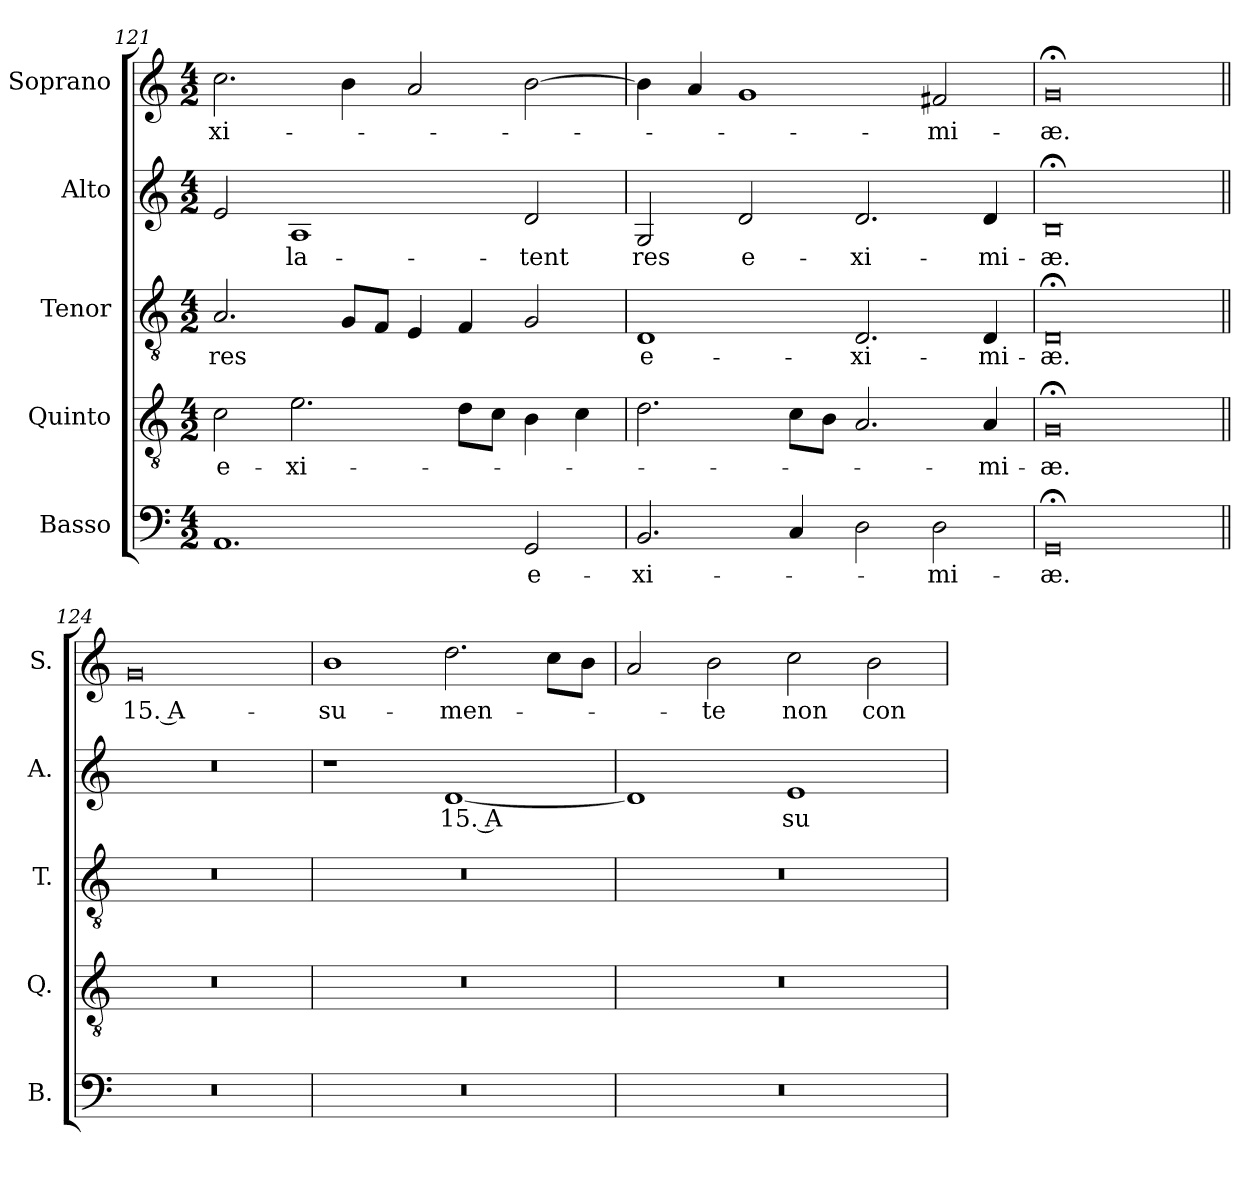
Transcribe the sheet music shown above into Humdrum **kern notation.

**kern	**text	**kern	**text	**kern	**text	**kern	**text	**kern	**text
*part5	*part5	*part4	*part4	*part3	*part3	*part2	*part2	*part1	*part1
*staff5	*staff5	*staff4	*staff4	*staff3	*staff3	*staff2	*staff2	*staff1	*staff1
*I"Basso	*	*I"Quinto	*	*I"Tenor	*	*I"Alto	*	*I"Soprano	*
*I'B.	*	*I'Q.	*	*I'T.	*	*I'A.	*	*I'S.	*
*clefF4	*	*clefGv2	*	*clefGv2	*	*clefG2	*	*clefG2	*
*	*	*ITrd7c12	*	*ITrd7c12	*	*	*	*	*
*k[]	*	*k[]	*	*k[]	*	*k[]	*	*k[]	*
*C:	*	*C:	*	*C:	*	*C:	*	*C:	*
*M4/2	*	*M4/2	*	*M4/2	*	*M4/2	*	*M4/2	*
=121	=121	=121	=121	=121	=121	=121	=121	=121	=121
!	!	!	!LO:LY:b:color=#000000	!	!	!	!	!	!
!	!	!	!	!	!LO:LY:b:color=#000000	!	!	!	!
!	!	!	!	!	!	!	!	!	!LO:LY:b:color=#000000
1.AAi	.	2Ci\	e-	2.AAi/	res	2ei/	.	2.cci\	-xi-
!	!	!	!LO:LY:b:color=#000000	!	!	!	!	!	!
!	!	!	!	!	!	!	!LO:LY:b:color=#000000	!	!
.	.	2.Ei\	-xi-	.	.	1Ai	la-	.	.
.	.	.	.	8GGi/L	.	.	.	4bi\	.
.	.	.	.	8FFi/J	.	.	.	.	.
.	.	.	.	4EEi/	.	.	.	2ai/	.
.	.	8Di\L	.	4FFi/	.	.	.	.	.
.	.	8Ci\J	.	.	.	.	.	.	.
!	!LO:LY:b:color=#000000	!	!	!	!	!	!	!	!
!	!	!	!	!	!	!	!LO:LY:b:color=#000000	!	!
2GGi/	e-	4BBi\	.	2GGi/	.	2di/	-tent	[2bi\	.
.	.	4Ci\	.	.	.	.	.	.	.
=122	=122	=122	=122	=122	=122	=122	=122	=122	=122
!	!LO:LY:b:color=#000000	!	!	!	!	!	!	!	!
!	!	!	!	!	!LO:LY:b:color=#000000	!	!	!	!
!	!	!	!	!	!	!	!LO:LY:b:color=#000000	!	!
2.BBi/	-xi-	2.Di\	.	1DDi	e-	2Gi/	res	4bi\]	.
.	.	.	.	.	.	.	.	4ai/	.
!	!	!	!	!	!	!	!LO:LY:b:color=#000000	!	!
.	.	.	.	.	.	2di/	e-	1gi	.
4Ci/	.	8Ci\L	.	.	.	.	.	.	.
.	.	8BBi\J	.	.	.	.	.	.	.
!	!	!	!	!	!LO:LY:b:color=#000000	!	!	!	!
!	!	!	!	!	!	!	!LO:LY:b:color=#000000	!	!
2Di\	.	2.AAi/	.	2.DDi/	-xi-	2.di/	-xi-	.	.
!	!LO:LY:b:color=#000000	!	!	!	!	!	!	!	!
!	!	!	!	!	!	!	!	!	!LO:LY:b:color=#000000
2Di\	-mi-	.	.	.	.	.	.	2f#Xi/	-mi-
!	!	!	!LO:LY:b:color=#000000	!	!	!	!	!	!
!	!	!	!	!	!LO:LY:b:color=#000000	!	!	!	!
!	!	!	!	!	!	!	!LO:LY:b:color=#000000	!	!
.	.	4AAi/	-mi-	4DDi/	-mi-	4di/	-mi-	.	.
=123	=123	=123	=123	=123	=123	=123	=123	=123	=123
!	!LO:LY:b:color=#000000	!	!	!	!	!	!	!	!
!	!	!	!LO:LY:b:color=#000000	!	!	!	!	!	!
!	!	!	!	!	!LO:LY:b:color=#000000	!	!	!	!
!	!	!	!	!	!	!	!LO:LY:b:color=#000000	!	!
!	!	!	!	!	!	!	!	!	!LO:LY:b:color=#000000
0GG;i	-æ.	0GG;i	-æ.	0DD;i	-æ.	0B;i	-æ.	0g;i	-æ.
!!LO:PB:g=z
=124||	=124||	=124||	=124||	=124||	=124||	=124||	=124||	=124||	=124||
!LO:N:vis=1	!	!LO:N:vis=1	!	!LO:N:vis=1	!	!LO:N:vis=1	!	!	!
!	!	!	!	!	!	!	!	!	!LO:LY:b:color=#000000
0r	.	0r	.	0r	.	0r	.	0gi	15. A-
=125	=125	=125	=125	=125	=125	=125	=125	=125	=125
!LO:N:vis=1	!	!LO:N:vis=1	!	!LO:N:vis=1	!	!	!	!	!
!	!	!	!	!	!	!	!	!	!LO:LY:b:color=#000000
0r	.	0r	.	0r	.	1r	.	1bi	-su-
!	!	!	!	!	!	!	!LO:LY:b:color=#000000	!	!
!	!	!	!	!	!	!	!	!	!LO:LY:b:color=#000000
.	.	.	.	.	.	[1di	15. A	2.ddi\	-men-
.	.	.	.	.	.	.	.	8cci\L	.
.	.	.	.	.	.	.	.	8bi\J	.
=126	=126	=126	=126	=126	=126	=126	=126	=126	=126
!LO:N:vis=1	!	!LO:N:vis=1	!	!LO:N:vis=1	!	!	!	!	!
0r	.	0r	.	0r	.	1di]	.	2ai/	.
!	!	!	!	!	!	!	!	!	!LO:LY:b:color=#000000
.	.	.	.	.	.	.	.	2bi\	-te
!	!	!	!	!	!	!	!LO:LY:b:color=#000000	!	!
!	!	!	!	!	!	!	!	!	!LO:LY:b:color=#000000
.	.	.	.	.	.	1ei	su-	2cci\	non
!	!	!	!	!	!	!	!	!	!LO:LY:b:color=#000000
.	.	.	.	.	.	.	.	2bi\	con-
=	=	=	=	=	=	=	=	=	=
*-	*-	*-	*-	*-	*-	*-	*-	*-	*-
